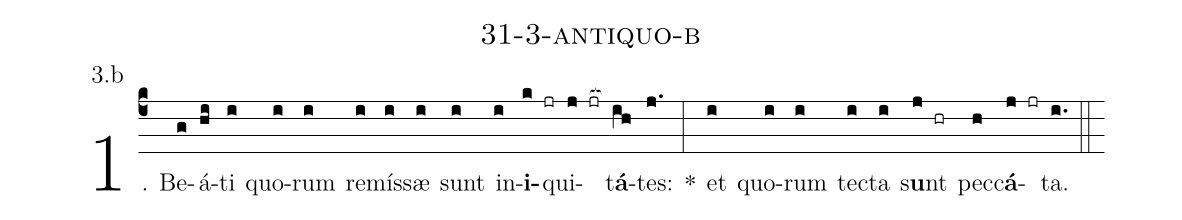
name: 31-3-antiquo-b;
annotation: 3.b;
%%
(c4)1. Be(g)á(hi)ti(i) quo(i)rum(i) re(i)mís(i)sæ(i) sunt(i) in(i)<b>i</b>(k jr)qui(j jr[ocb:1{])t<b>á</b>(ih[ocb:0}])tes:(j.) *(:) et(i) quo(i)rum(i) tec(i)ta(i) s<b>u</b>nt(j hr) pec(h)c<b>á</b>(j jr)ta.(i.) (::)
